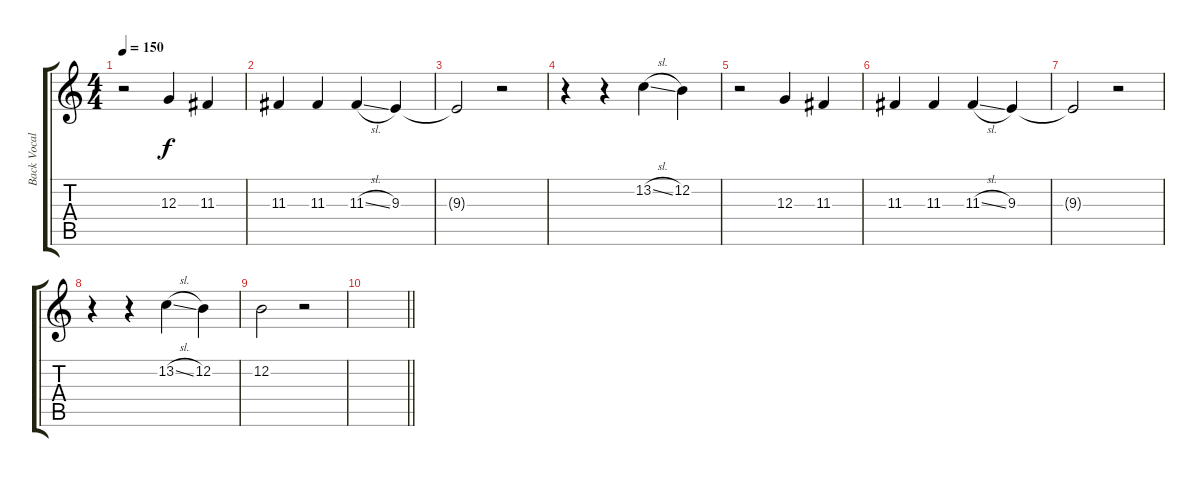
\track ("Back Vocals" "Back Vocal") {instrument lead2sawtooth}
\staff {score tabs}
\tuning (E4 B3 G3 D3 A2 E2) {hide}
\ts (4 4)
\tempo 150
\clef g2
\ks c
r.2{dy f} 12.3.4 11.3.4 |
11.3.4 11.3.4 11.3{sl}.4 9.3.4 |
9.3{t}.2 r.2 |
r.4 r.4 13.2{sl}.4 12.2.4 |
r.2 12.3.4 11.3.4 |
11.3.4 11.3.4 11.3{sl}.4 9.3.4 |
9.3{t}.2 r.2 |
r.4 r.4 13.2{sl}.4 12.2.4 |
12.2.2 r.2 |
\barLineRight lightlight
